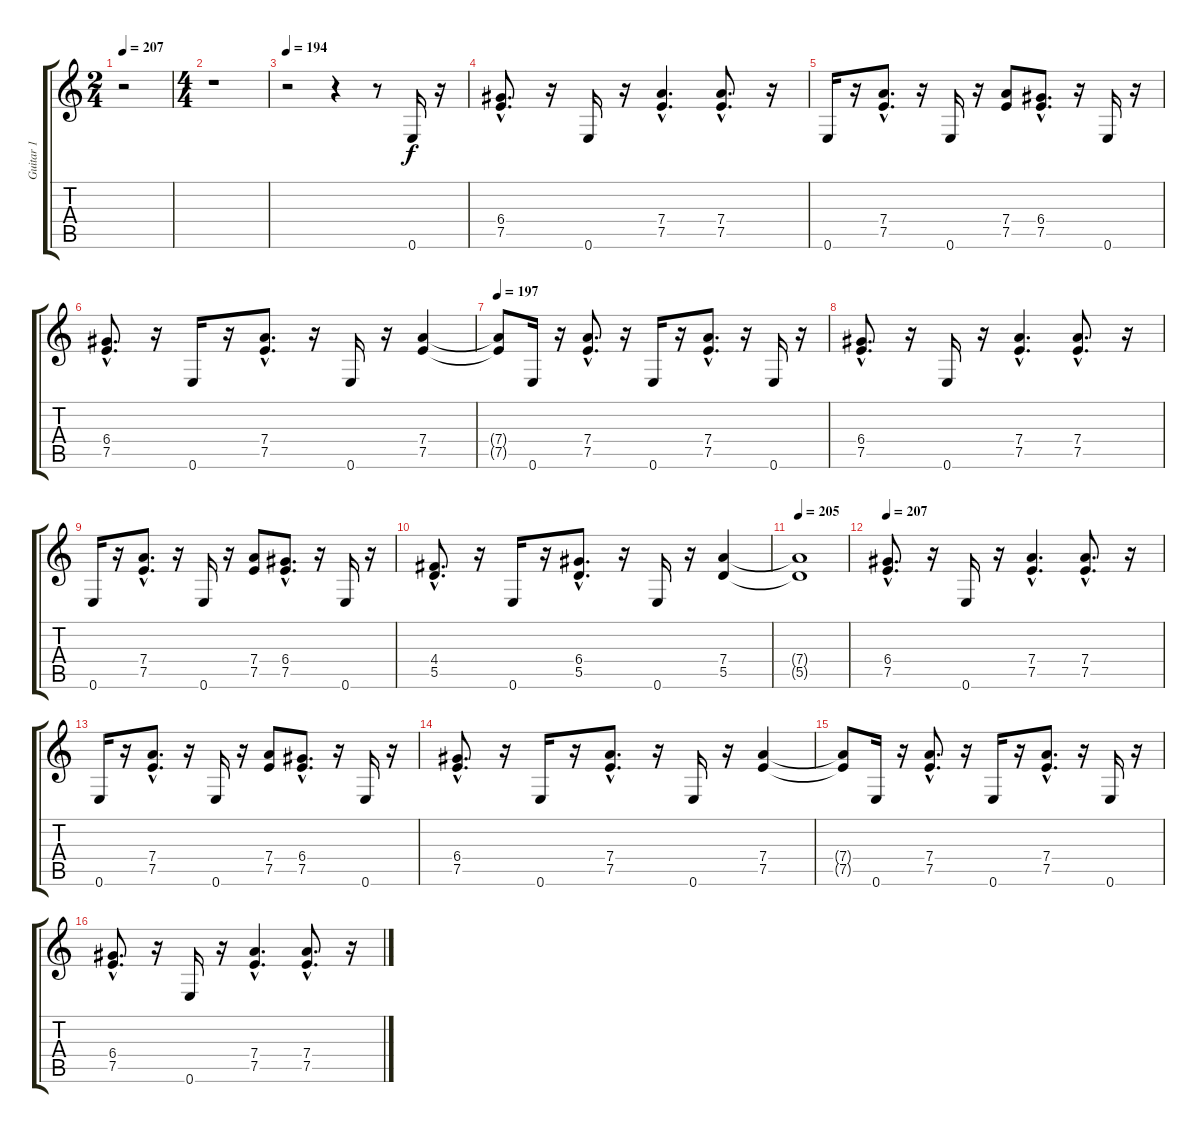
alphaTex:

\track ("Guitar 1" "Guitar 1") {instrument distortionguitar}
\staff {score tabs}
\tuning (E4 B3 G3 D3 A2 E2) {hide}
\ts (2 4)
\tempo 207
\tempo 192
\tempo 207
\clef g2
\ks c
r.2{dy f instrument distortionguitar} |
\ts (4 4)
r.1 |
\tempo 194
r.2 r.4 r.8 0.6.16 r.16 |
(6.4{hac} 7.5{hac}).8{d} r.16 0.6.16 r.16 (7.4{hac} 7.5{hac}).4{d} (7.4{hac} 7.5{hac}).8{d} r.16 |
0.6.16 r.16 (7.4{hac} 7.5{hac}).8{d} r.16 0.6.16 r.16 (7.4 7.5).8 (6.4{hac} 7.5{hac}).8{d} r.16 0.6.16 r.16 |
(6.4{hac} 7.5{hac}).8{d} r.16 0.6.16 r.16 (7.4{hac} 7.5{hac}).8{d} r.16 0.6.16 r.16 (7.4 7.5).4 |
\tempo 197
(7.4{t} 7.5{t}).8 0.6.16 r.16 (7.4{hac} 7.5{hac}).8{d} r.16 0.6.16 r.16 (7.4{hac} 7.5{hac}).8{d} r.16 0.6.16 r.16 |
(6.4{hac} 7.5{hac}).8{d} r.16 0.6.16 r.16 (7.4{hac} 7.5{hac}).4{d} (7.4{hac} 7.5{hac}).8{d} r.16 |
0.6.16 r.16 (7.4{hac} 7.5{hac}).8{d} r.16 0.6.16 r.16 (7.4 7.5).8 (6.4{hac} 7.5{hac}).8{d} r.16 0.6.16 r.16 |
(4.4{hac} 5.5{hac}).8{d} r.16 0.6.16 r.16 (6.4{hac} 5.5{hac}).8{d} r.16 0.6.16 r.16 (7.4 5.5).4 |
\tempo 205
(7.4{t} 5.5{t}).1 |
\tempo 207
(6.4{hac} 7.5{hac}).8{d} r.16 0.6.16 r.16 (7.4{hac} 7.5{hac}).4{d} (7.4{hac} 7.5{hac}).8{d} r.16 |
0.6.16 r.16 (7.4{hac} 7.5{hac}).8{d} r.16 0.6.16 r.16 (7.4 7.5).8 (6.4{hac} 7.5{hac}).8{d} r.16 0.6.16 r.16 |
(6.4{hac} 7.5{hac}).8{d} r.16 0.6.16 r.16 (7.4{hac} 7.5{hac}).8{d} r.16 0.6.16 r.16 (7.4 7.5).4 |
(7.4{t} 7.5{t}).8 0.6.16 r.16 (7.4{hac} 7.5{hac}).8{d} r.16 0.6.16 r.16 (7.4{hac} 7.5{hac}).8{d} r.16 0.6.16 r.16 |
(6.4{hac} 7.5{hac}).8{d} r.16 0.6.16 r.16 (7.4{hac} 7.5{hac}).4{d} (7.4{hac} 7.5{hac}).8{d} r.16
